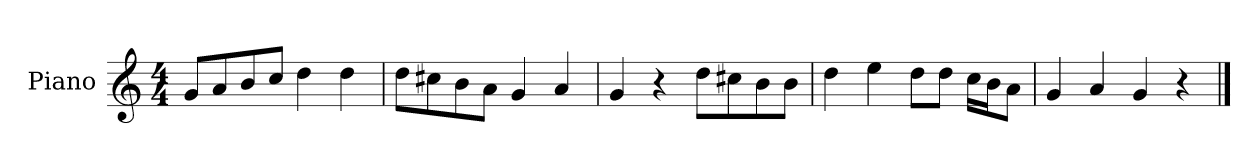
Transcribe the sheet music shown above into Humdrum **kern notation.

**kern
*part1
*staff1
*I"Piano
*I'P-no
*clefG2
*k[]
*M4/4
*MM90
=1
8g/L
8a/
8b/
8cc/J
4dd\
4dd\
=2
8dd\L
8cc#X\
8b\
8a\J
4g/
4a/
=3
4g/
4r
8dd\L
8cc#X\
8b\
8b\J
=4
4dd\
4ee\
8dd\L
8dd\J
16cc\LL
16b\J
8a\J
=5
4g/
4a/
4g/
4r
==
*-
